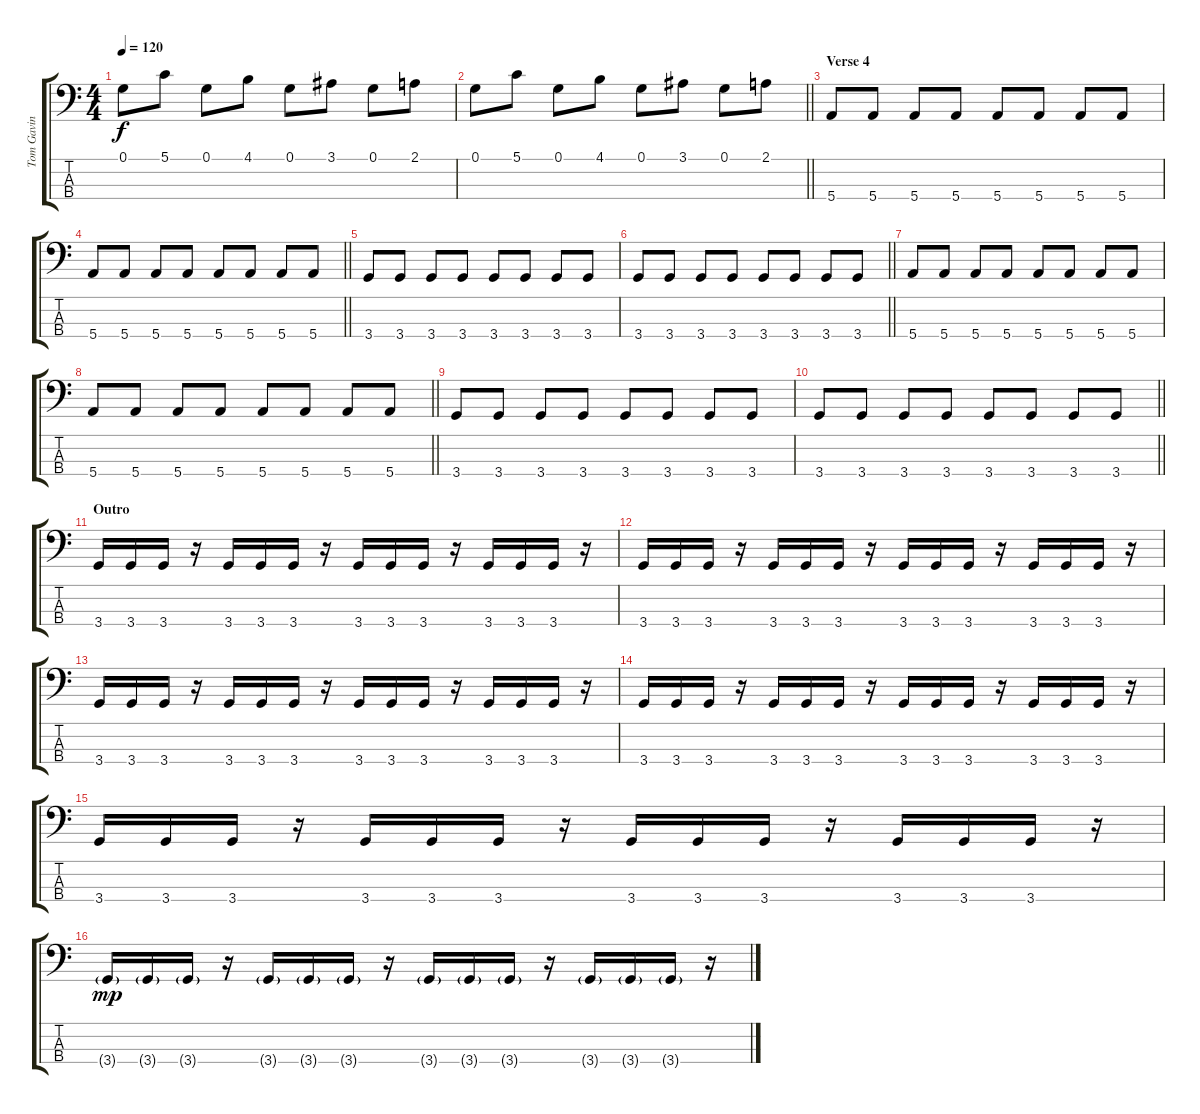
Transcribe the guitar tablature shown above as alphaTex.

\track ("Tom Gavin" "Tom Gavin") {instrument electricbassfinger}
\staff {score tabs}
\tuning (G2 D2 A1 E1) {hide}
\ts (4 4)
\tempo 120
\clef f4
\ks c
0.1.8{dy f} 5.1.8 0.1.8 4.1.8 0.1.8 3.1.8 0.1.8 2.1.8 |
\barLineRight lightlight
0.1.8 5.1.8 0.1.8 4.1.8 0.1.8 3.1.8 0.1.8 2.1.8 |
\section ("" "Verse 4")
5.4.8 5.4.8 5.4.8 5.4.8 5.4.8 5.4.8 5.4.8 5.4.8 |
\barLineRight lightlight
5.4.8 5.4.8 5.4.8 5.4.8 5.4.8 5.4.8 5.4.8 5.4.8 |
3.4.8 3.4.8 3.4.8 3.4.8 3.4.8 3.4.8 3.4.8 3.4.8 |
\barLineRight lightlight
3.4.8 3.4.8 3.4.8 3.4.8 3.4.8 3.4.8 3.4.8 3.4.8 |
5.4.8 5.4.8 5.4.8 5.4.8 5.4.8 5.4.8 5.4.8 5.4.8 |
\barLineRight lightlight
5.4.8 5.4.8 5.4.8 5.4.8 5.4.8 5.4.8 5.4.8 5.4.8 |
3.4.8 3.4.8 3.4.8 3.4.8 3.4.8 3.4.8 3.4.8 3.4.8 |
\barLineRight lightlight
3.4.8 3.4.8 3.4.8 3.4.8 3.4.8 3.4.8 3.4.8 3.4.8 |
\section ("" "Outro")
3.4.16 3.4.16 3.4.16 r.16 3.4.16 3.4.16 3.4.16 r.16 3.4.16 3.4.16 3.4.16 r.16 3.4.16 3.4.16 3.4.16 r.16 |
3.4.16 3.4.16 3.4.16 r.16 3.4.16 3.4.16 3.4.16 r.16 3.4.16 3.4.16 3.4.16 r.16 3.4.16 3.4.16 3.4.16 r.16 |
3.4.16 3.4.16 3.4.16 r.16 3.4.16 3.4.16 3.4.16 r.16 3.4.16 3.4.16 3.4.16 r.16 3.4.16 3.4.16 3.4.16 r.16 |
3.4.16 3.4.16 3.4.16 r.16 3.4.16 3.4.16 3.4.16 r.16 3.4.16 3.4.16 3.4.16 r.16 3.4.16 3.4.16 3.4.16 r.16 |
3.4.16 3.4.16 3.4.16 r.16 3.4.16 3.4.16 3.4.16 r.16 3.4.16 3.4.16 3.4.16 r.16 3.4.16 3.4.16 3.4.16 r.16 |
3.4{g}.16{dy mp} 3.4{g}.16 3.4{g}.16 r.16 3.4{g}.16 3.4{g}.16 3.4{g}.16 r.16 3.4{g}.16 3.4{g}.16 3.4{g}.16 r.16 3.4{g}.16 3.4{g}.16 3.4{g}.16 r.16
